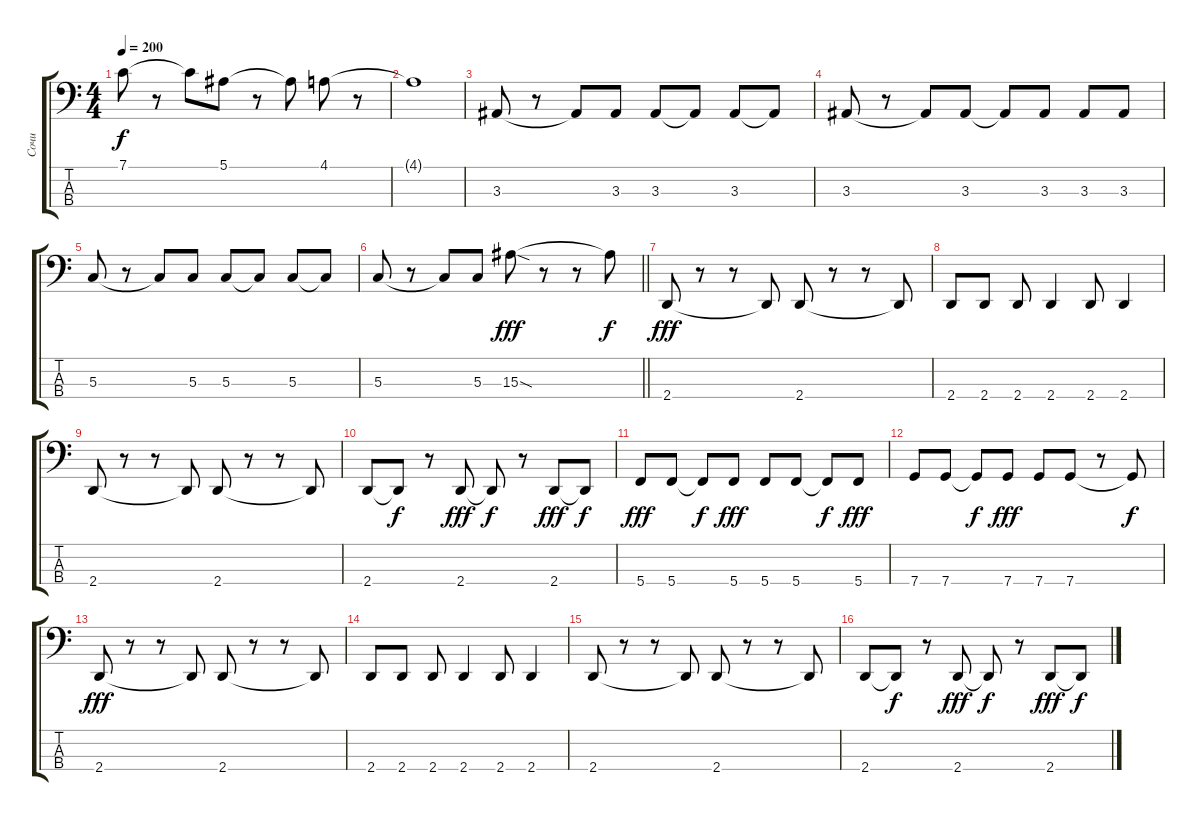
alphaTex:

\track ("Сочи" "Сочи") {instrument electricbasspick}
\staff {score tabs}
\tuning (F2 C2 G1 C1) {hide}
\ts (4 4)
\tempo 200
\clef f4
\ks c
7.1.8{dy f} r.8 7.1{t}.8 5.1.8 r.8 5.1{t}.8 4.1.8 r.8 |
4.1{t}.1 |
3.3.8 r.8 3.3{t}.8 3.3.8 3.3.8 3.3{t}.8 3.3.8 3.3{t}.8 |
3.3.8 r.8 3.3{t}.8 3.3.8 3.3{t}.8 3.3.8 3.3.8 3.3.8 |
5.3.8 r.8 5.3{t}.8 5.3.8 5.3.8 5.3{t}.8 5.3.8 5.3{t}.8 |
\barLineRight lightlight
5.3.8 r.8 5.3{t}.8 5.3.8 15.3{sod}.8{dy fff} r.8 r.8 15.3{t}.8{dy f} |
\section ("" "")
2.4.8{dy fff} r.8 r.8 2.4{t}.8 2.4.8 r.8 r.8 2.4{t}.8 |
2.4.8 2.4.8 2.4.8 2.4.4 2.4.8 2.4.4 |
2.4.8 r.8 r.8 2.4{t}.8 2.4.8 r.8 r.8 2.4{t}.8 |
2.4.8 2.4{t}.8{dy f} r.8 2.4.8{dy fff} 2.4{t}.8{dy f} r.8 2.4.8{dy fff} 2.4{t}.8{dy f} |
5.4.8{dy fff} 5.4.8 5.4{t}.8{dy f} 5.4.8{dy fff} 5.4.8 5.4.8 5.4{t}.8{dy f} 5.4.8{dy fff} |
7.4.8 7.4.8 7.4{t}.8{dy f} 7.4.8{dy fff} 7.4.8 7.4.8 r.8 7.4{t}.8{dy f} |
2.4.8{dy fff} r.8 r.8 2.4{t}.8 2.4.8 r.8 r.8 2.4{t}.8 |
2.4.8 2.4.8 2.4.8 2.4.4 2.4.8 2.4.4 |
2.4.8 r.8 r.8 2.4{t}.8 2.4.8 r.8 r.8 2.4{t}.8 |
2.4.8 2.4{t}.8{dy f} r.8 2.4.8{dy fff} 2.4{t}.8{dy f} r.8 2.4.8{dy fff} 2.4{t}.8{dy f}
